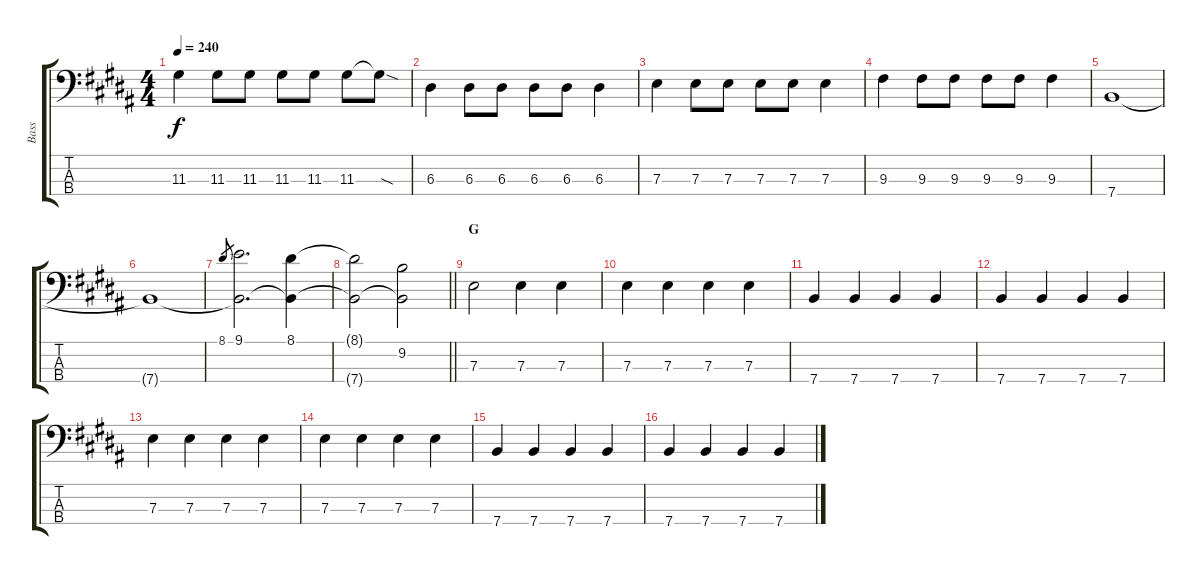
\track ("Bass" "Bass") {instrument electricbassfinger}
\staff {score tabs}
\tuning (G2 D2 A1 E1) {hide}
\ts (4 4)
\tempo 240
\clef f4
\ks b
11.3.4{dy f} 11.3.8 11.3.8 11.3.8 11.3.8 11.3.8 11.3{sod t}.8 |
6.3.4 6.3.8 6.3.8 6.3.8 6.3.8 6.3.4 |
7.3.4 7.3.8 7.3.8 7.3.8 7.3.8 7.3.4 |
9.3.4 9.3.8 9.3.8 9.3.8 9.3.8 9.3.4 |
7.4.1 |
7.4{t}.1 |
8.1.8{gr} (9.1 7.4{t}).2{d} (8.1 7.4{t}).4 |
\barLineRight lightlight
(8.1{t} 7.4{t}).2 (9.2 7.4{t}).2 |
\section ("" "G")
7.3.2 7.3.4 7.3.4 |
7.3.4 7.3.4 7.3.4 7.3.4 |
7.4.4 7.4.4 7.4.4 7.4.4 |
7.4.4 7.4.4 7.4.4 7.4.4 |
7.3.4 7.3.4 7.3.4 7.3.4 |
7.3.4 7.3.4 7.3.4 7.3.4 |
7.4.4 7.4.4 7.4.4 7.4.4 |
7.4.4 7.4.4 7.4.4 7.4.4
